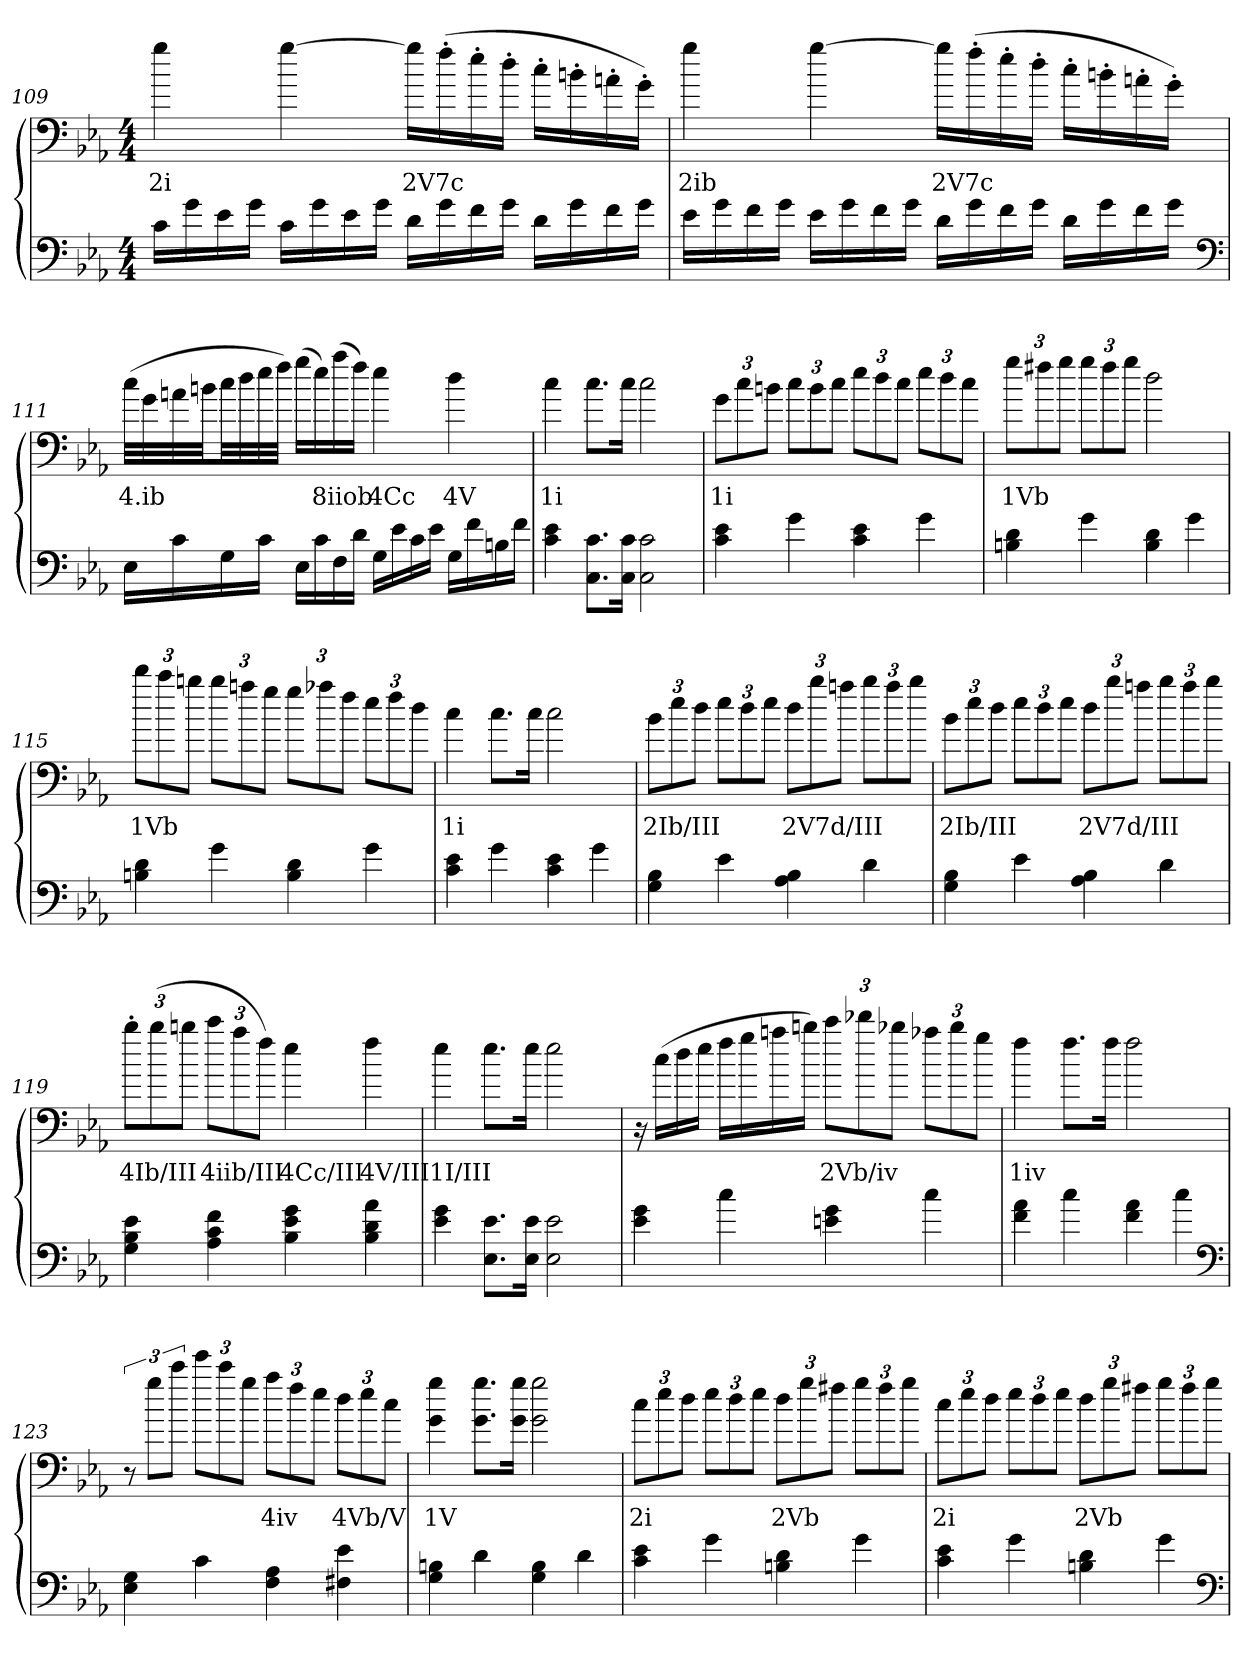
**kern	**kern	**text
*part1	*part1	*part1
*staff2	*staff1	*staff1
*clefF4	*clefF4	*
*k[b-e-a-]	*k[b-e-a-]	*
*c:	*c:	*
*M4/4	*M4/4	*
=109	=109	=109
16cLL	4gg	2i
16g	.	.
16e-	.	.
16gJJ	.	.
16cLL	[4gg	.
16g	.	.
16e-	.	.
16gJJ	.	.
16dLL	16ggLL]	2V7c
16g	(16ff'	.
16f	16ee-'	.
16gJJ	16dd'JJ	.
16dLL	16cc'LL	.
16g	16bn'	.
16f	16an'	.
16gJJ	16g'JJ)	.
=110	=110	=110
16e-LL	4gg	2ib
16g	.	.
16f	.	.
16gJJ	.	.
16e-LL	[4gg	.
16g	.	.
16f	.	.
16gJJ	.	.
16dLL	16ggLL]	2V7c
16g	(16ff'	.
16f	16ee-'	.
16gJJ	16dd'JJ	.
16dLL	16cc'LL	.
16g	16bn'	.
16f	16an'	.
16gJJ	16g'JJ)	.
*clefF4	*	*
=111	=111	=111
16E-LL	(32ccLLL	4.ib
.	32g	.
16c	32an	.
.	32bnJJ	.
16G	32ccLL	.
.	32dd	.
16cJJ	32ee-	.
.	32ffJJJ)	.
16E-LL	(16ggLL	.
16c	16ee-)	.
16F	(16aa-	8iiob
16dJJ	16ffJJ)	.
16GLL	4ee-	4Cc
16e-	.	.
16c	.	.
16e-JJ	.	.
16GLL	4dd	4V
16f	.	.
16Bn	.	.
16fJJ	.	.
=112	=112	=112
4c 4e-	4cc	1i
8.C 8.cL	8.ccL	.
16C 16cJk	16ccJk	.
2C 2c	2cc	.
=113	=113	=113
4c 4e-	12gL	1i
.	12cc	.
.	12bnJ	.
4g	12ccL	.
.	12b	.
.	12ccJ	.
4c 4e-	12ee-L	.
.	12dd	.
.	12ccJ	.
4g	12ee-L	.
.	12dd	.
.	12ccJ	.
=114	=114	=114
4Bn 4d	12ggL	1Vb
.	12ff#X	.
.	12ggJ	.
4g	12ggL	.
.	12ff#	.
.	12ggJ	.
4B 4d	2dd	.
4g	.	.
=115	=115	=115
4Bn 4d	12dddL	1Vb
.	12ccc	.
.	12bbnJ	.
4g	12bbL	.
.	12aan	.
.	12ggJ	.
4B 4d	12ggL	.
.	12aa-X	.
.	12ffJ	.
4g	12ee-L	.
.	12ff	.
.	12ddJ	.
=116	=116	=116
4c 4e-	4cc	1i
4g	8.ccL	.
.	16ccJk	.
4c 4e-	2cc	.
4g	.	.
=117	=117	=117
4G 4B-	12b-L	2Ib/III
.	12ee-	.
.	12ddJ	.
4e-	12ee-L	.
.	12dd	.
.	12ee-J	.
4A- 4B-	12ddL	2V7d/III
.	12bb-	.
.	12aanJ	.
4d	12bb-L	.
.	12aa	.
.	12bb-J	.
=118	=118	=118
4G 4B-	12b-L	2Ib/III
.	12ee-	.
.	12ddJ	.
4e-	12ee-L	.
.	12dd	.
.	12ee-J	.
4A- 4B-	12ddL	2V7d/III
.	12bb-	.
.	12aanJ	.
4d	12bb-L	.
.	12aa	.
.	12bb-J	.
=119	=119	=119
4G 4B- 4e-	12bb-'L	4Ib/III
.	(12bb-	.
.	12bbnJ	.
4A- 4c 4f	12cccL	4iib/III
.	12aa-	.
.	12ffJ)	.
4B- 4e- 4g	4ee-	4Cc/III
4B- 4d 4a-	4ff	4V/III
=120	=120	=120
4e- 4g	4ee-	1I/III
8.E- 8.e-L	8.ee-L	.
16E- 16e-Jk	16ee-Jk	.
2E- 2e-	2ee-	.
=121	=121	=121
4e- 4g	16r	.
.	(16ccLL	.
.	16dd	.
.	16ee-JJ	.
4cc	16ffLL	.
.	16gg	.
.	16aan	.
.	16bbnJJ)	.
4en 4g	12cccL	2Vb/iv
.	12ddd-X	.
.	12bb-XJ	.
4cc	12aa-XL	.
.	12bb-	.
.	12ggJ	.
=122	=122	=122
4f 4a-	4ff	1iv
4cc	8.ffL	.
.	16ffJk	.
4f 4a-	2ff	.
4cc	.	.
*clefF4	*	*
=123	=123	=123
4E- 4G	12r	.
.	12ggL	.
.	12cccJ	.
4c	12eee-L	.
.	12ccc	.
.	12ggJ	.
4F 4A-	12aa-L	4iv
.	12ff	.
.	12ee-J	.
4F#X 4e-	12ddL	4Vb/V
.	12ee-	.
.	12ccJ	.
=124	=124	=124
4G 4Bn	4g 4gg	1V
4d	8.g 8.ggL	.
.	16g 16ggJk	.
4G 4B	2g 2gg	.
4d	.	.
=125	=125	=125
4c 4e-	12ccL	2i
.	12ee-	.
.	12ddJ	.
4g	12ee-L	.
.	12dd	.
.	12ee-J	.
4Bn 4d	12ddL	2Vb
.	12gg	.
.	12ff#XJ	.
4g	12ggL	.
.	12ff#	.
.	12ggJ	.
=126	=126	=126
4c 4e-	12ccL	2i
.	12ee-	.
.	12ddJ	.
4g	12ee-L	.
.	12dd	.
.	12ee-J	.
4Bn 4d	12ddL	2Vb
.	12gg	.
.	12ff#XJ	.
4g	12ggL	.
.	12ff#	.
.	12ggJ	.
*clefF4	*	*
=	=	=
*-	*-	*-
